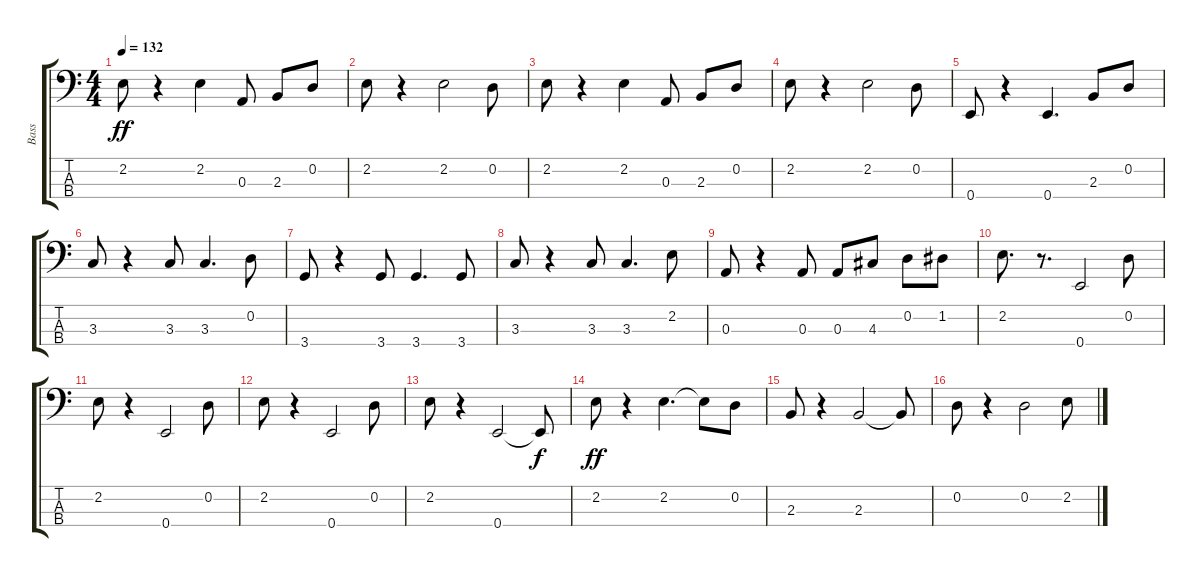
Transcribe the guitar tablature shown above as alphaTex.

\track ("Bass" "Bass") {instrument electricbassfinger}
\staff {score tabs}
\tuning (G2 D2 A1 E1) {hide}
\ts (4 4)
\tempo 132
\clef f4
\ks c
2.2.8{dy ff} r.4 2.2.4 0.3.8 2.3.8 0.2.8 |
2.2.8 r.4 2.2.2 0.2.8 |
2.2.8 r.4 2.2.4 0.3.8 2.3.8 0.2.8 |
2.2.8 r.4 2.2.2 0.2.8 |
0.4.8 r.4 0.4.4{d} 2.3.8 0.2.8 |
3.3.8 r.4 3.3.8 3.3.4{d} 0.2.8 |
3.4.8 r.4 3.4.8 3.4.4{d} 3.4.8 |
3.3.8 r.4 3.3.8 3.3.4{d} 2.2.8 |
0.3.8 r.4 0.3.8 0.3.8 4.3.8 0.2.8 1.2.8 |
2.2.8{d} r.8{d} 0.4.2 0.2.8 |
2.2.8 r.4 0.4.2 0.2.8 |
2.2.8 r.4 0.4.2 0.2.8 |
2.2.8 r.4 0.4.2 0.4{t}.8{dy f} |
2.2.8{dy ff} r.4 2.2.4{d} 2.2{t}.8 0.2.8 |
2.3.8 r.4 2.3.2 2.3{t}.8 |
0.2.8 r.4 0.2.2 2.2.8
